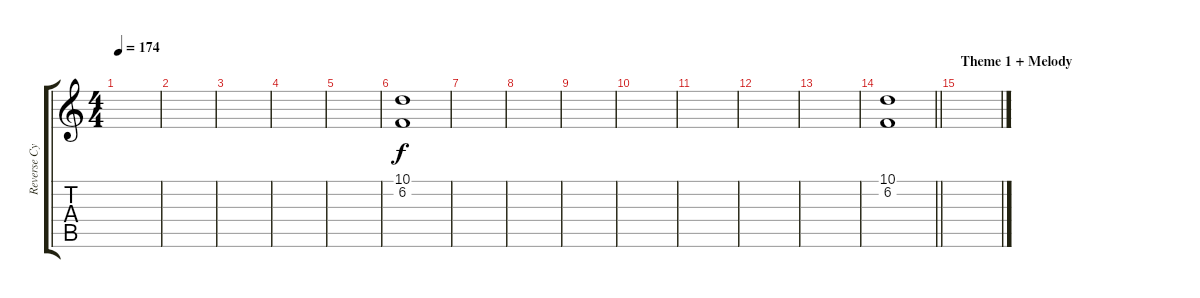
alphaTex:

\track ("Reverse Cymbal" "Reverse Cy") {instrument reversecymbal}
\staff {score tabs}
\tuning (E4 B3 G3 D3 A2 E2) {hide}
\ts (4 4)
\tempo 174
\clef g2
\ks c
|
|
|
|
|
(10.1 6.2).1 |
|
|
|
|
|
|
|
\barLineRight lightlight
(10.1 6.2).1 |
\section ("" "Theme 1 + Melody")
